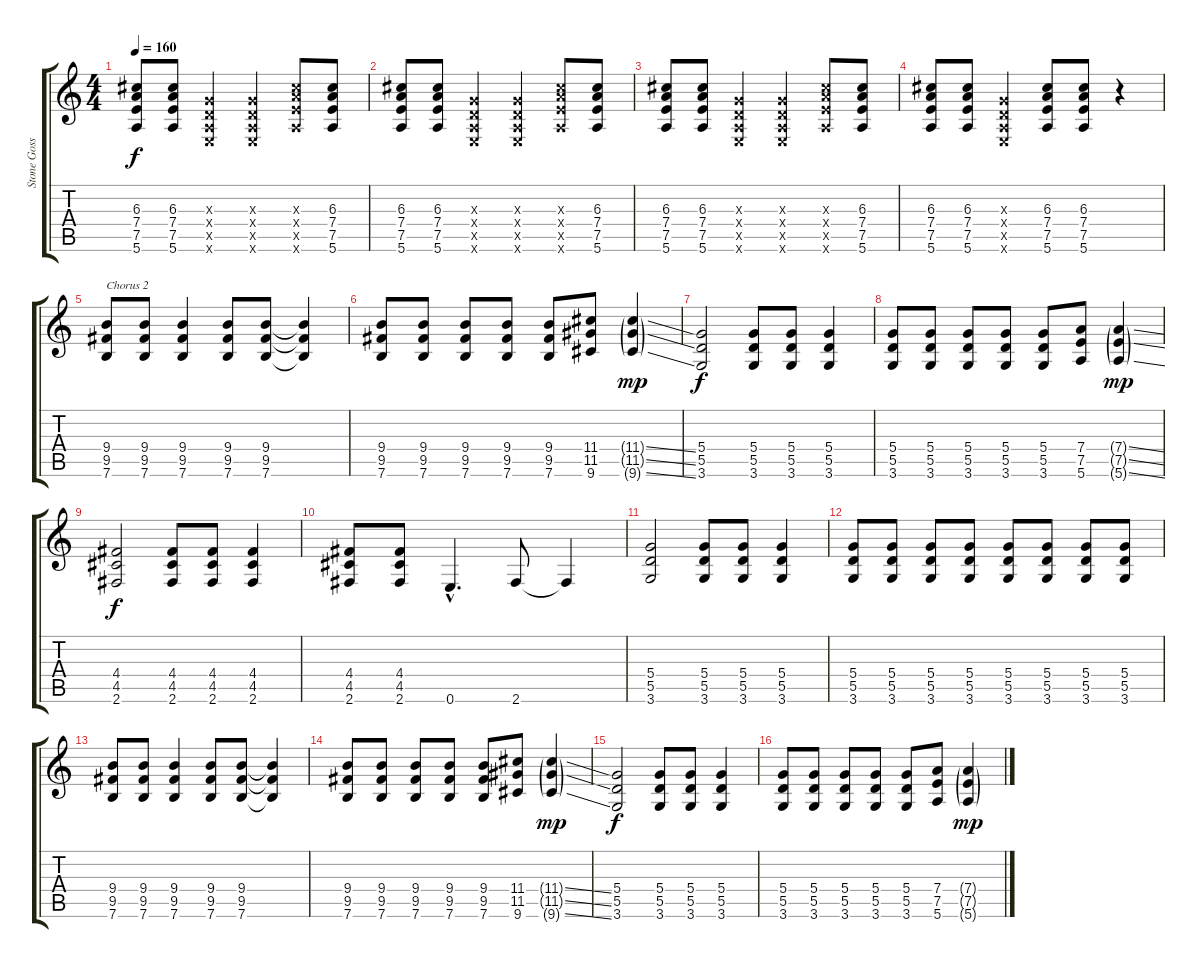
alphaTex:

\track ("Stone Gossard" "Stone Goss") {instrument distortionguitar}
\staff {score tabs}
\tuning (E4 B3 G3 D3 A2 E2) {hide}
\ts (4 4)
\tempo 160
\clef g2
\ks c
(6.3 7.4 7.5 5.6).8{dy f} (6.3 7.4 7.5 5.6).8 (0.3{x} 0.4{x} 0.5{x} 0.6{x}).4 (0.3{x} 0.4{x} 0.5{x} 0.6{x}).4 (6.3{x} 7.4{x} 7.5{x} 5.6{x}).8 (6.3 7.4 7.5 5.6).8 |
(6.3 7.4 7.5 5.6).8 (6.3 7.4 7.5 5.6).8 (0.3{x} 0.4{x} 0.5{x} 0.6{x}).4 (0.3{x} 0.4{x} 0.5{x} 0.6{x}).4 (6.3{x} 7.4{x} 7.5{x} 5.6{x}).8 (6.3 7.4 7.5 5.6).8 |
(6.3 7.4 7.5 5.6).8 (6.3 7.4 7.5 5.6).8 (0.3{x} 0.4{x} 0.5{x} 0.6{x}).4 (0.3{x} 0.4{x} 0.5{x} 0.6{x}).4 (6.3{x} 7.4{x} 7.5{x} 5.6{x}).8 (6.3 7.4 7.5 5.6).8 |
(6.3 7.4 7.5 5.6).8 (6.3 7.4 7.5 5.6).8 (0.3{x} 0.4{x} 0.5{x} 0.6{x}).4 (6.3 7.4 7.5 5.6).8 (6.3 7.4 7.5 5.6).8 r.4 |
(9.4 9.5 7.6).8{txt "Chorus 2"} (9.4 9.5 7.6).8 (9.4 9.5 7.6).4 (9.4 9.5 7.6).8 (9.4 9.5 7.6).8 (9.4{t} 9.5{t} 7.6{t}).4 |
(9.4 9.5 7.6).8 (9.4 9.5 7.6).8 (9.4 9.5 7.6).8 (9.4 9.5 7.6).8 (9.4 9.5 7.6).8 (11.4 11.5 9.6).8 (11.4{ss g} 11.5{ss g} 9.6{ss g}).4{dy mp} |
(5.4 5.5 3.6).2{dy f} (5.4 5.5 3.6).8 (5.4 5.5 3.6).8 (5.4 5.5 3.6).4 |
(5.4 5.5 3.6).8 (5.4 5.5 3.6).8 (5.4 5.5 3.6).8 (5.4 5.5 3.6).8 (5.4 5.5 3.6).8 (7.4 7.5 5.6).8 (7.4{ss g} 7.5{ss g} 5.6{ss g}).4{dy mp} |
(4.4 4.5 2.6).2{dy f} (4.4 4.5 2.6).8 (4.4 4.5 2.6).8 (4.4 4.5 2.6).4 |
(4.4 4.5 2.6).8 (4.4 4.5 2.6).8 0.6{hac}.4{d} 2.6.8 2.6{t}.4 |
(5.4 5.5 3.6).2 (5.4 5.5 3.6).8 (5.4 5.5 3.6).8 (5.4 5.5 3.6).4 |
(5.4 5.5 3.6).8 (5.4 5.5 3.6).8 (5.4 5.5 3.6).8 (5.4 5.5 3.6).8 (5.4 5.5 3.6).8 (5.4 5.5 3.6).8 (5.4 5.5 3.6).8 (5.4 5.5 3.6).8 |
(9.4 9.5 7.6).8 (9.4 9.5 7.6).8 (9.4 9.5 7.6).4 (9.4 9.5 7.6).8 (9.4 9.5 7.6).8 (9.4{t} 9.5{t} 7.6{t}).4 |
(9.4 9.5 7.6).8 (9.4 9.5 7.6).8 (9.4 9.5 7.6).8 (9.4 9.5 7.6).8 (9.4 9.5 7.6).8 (11.4 11.5 9.6).8 (11.4{ss g} 11.5{ss g} 9.6{ss g}).4{dy mp} |
(5.4 5.5 3.6).2{dy f} (5.4 5.5 3.6).8 (5.4 5.5 3.6).8 (5.4 5.5 3.6).4 |
(5.4 5.5 3.6).8 (5.4 5.5 3.6).8 (5.4 5.5 3.6).8 (5.4 5.5 3.6).8 (5.4 5.5 3.6).8 (7.4 7.5 5.6).8 (7.4{ss g} 7.5{ss g} 5.6{ss g}).4{dy mp}
